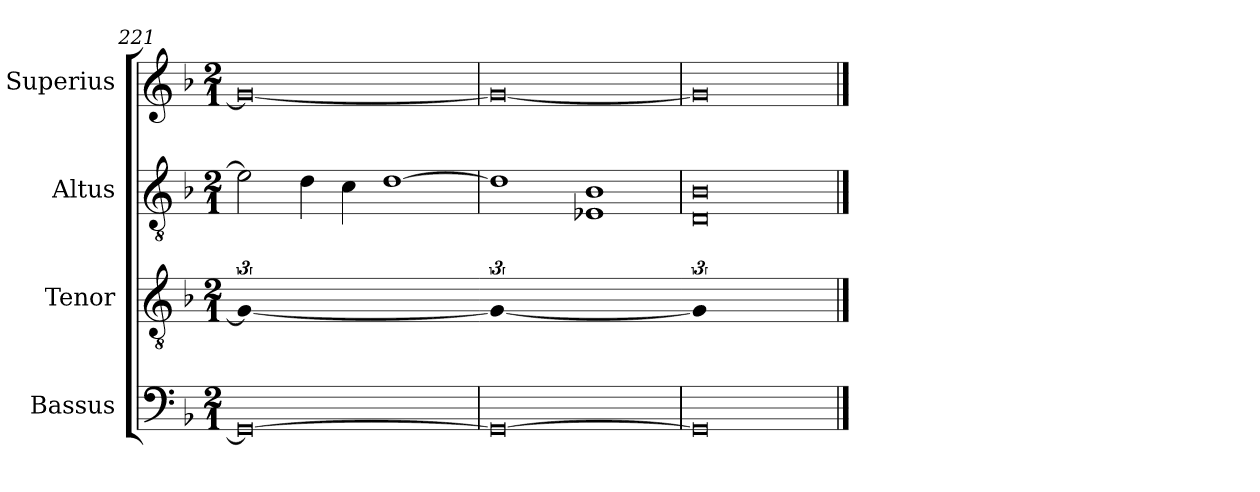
**kern	**kern	**kern	**kern
*part4	*part3	*part2	*part1
*staff4	*staff3	*staff2	*staff1
*I"Bassus	*I"Tenor	*I"Altus	*I"Superius
*I'B	*I'T	*I'A	*I'S
*clefF4	*clefGv2	*clefGv2	*clefG2
*k[b-]	*k[b-]	*k[b-]	*k[b-]
*M2/1	*M2/1	*M2/1	*M2/1
=221	=221	=221	=221
*^	*	*	*
!	!	!LO:N:vis=4	!	!
0GG_	0Gyy_y	3%4.G_	2e-\]	0g_
.	.	.	4d\	.
.	.	.	4c\	.
.	.	.	[1d	.
=222	=222	=222-	=222	=222
!	!	!LO:N:vis=4	!	!
*	*	*	*^	*
0GG_	0Gyy_	3%4.G_	1d]	1ryy	0g_
.	.	.	1E-X	1B-	.
=223	=223	=223-	=223	=223	=223
!	!	!LO:N:vis=4	!	!	!
0GG]	0Gyy]	3%4.G]	0D\	0B-/	0g]
*v	*v	*	*v	*v	*
==	==	==	==
*-	*-	*-	*-
